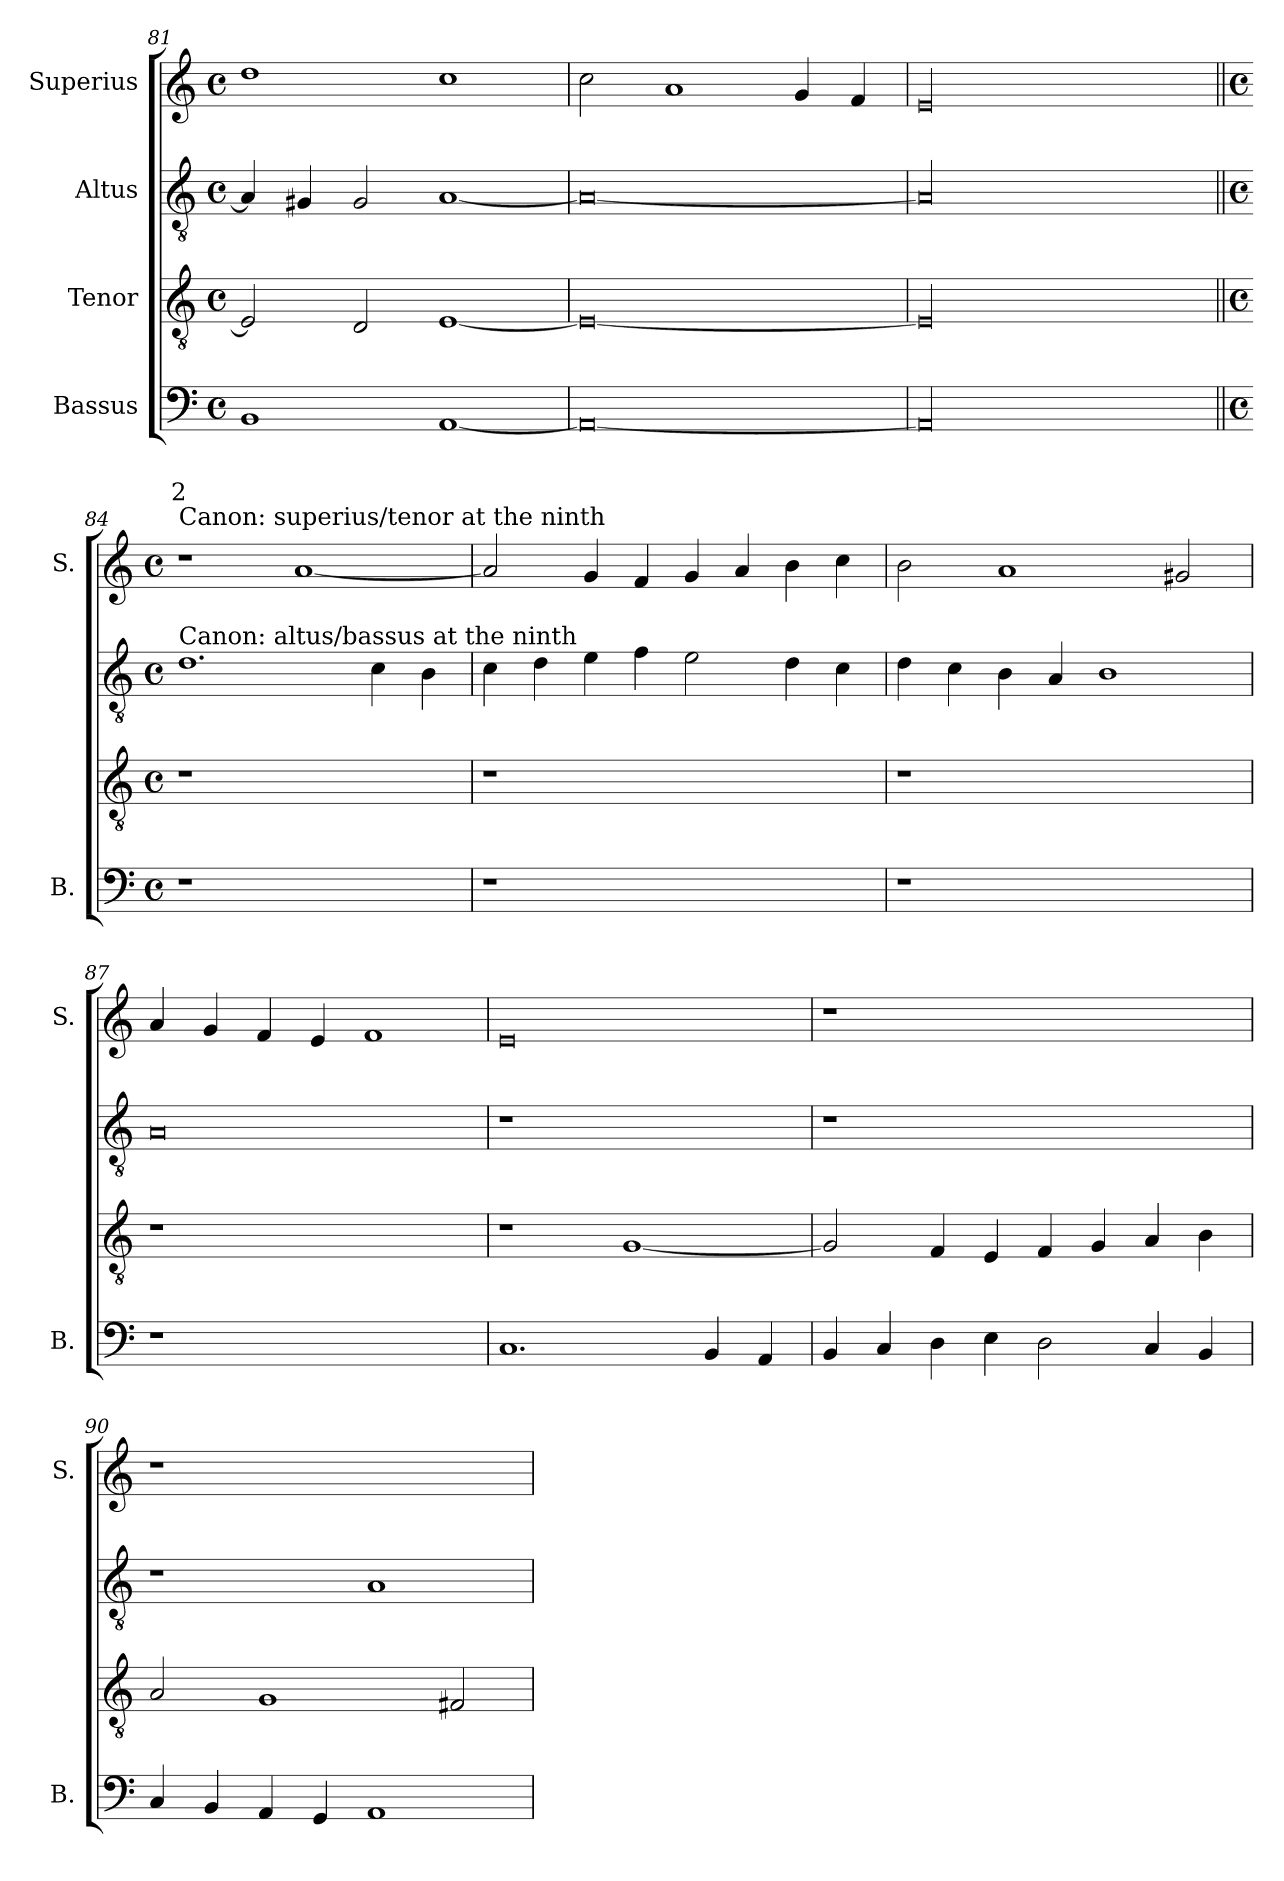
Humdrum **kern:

**kern	**kern	**kern	**kern
*part4	*part3	*part2	*part1
*staff4	*staff3	*staff2	*staff1
*I"Bassus	*I"Tenor	*I"Altus	*I"Superius
*I'B.	*	*	*I'S.
*clefF4	*clefGv2	*clefGv2	*clefG2
*	*ITrd7c12	*ITrd7c12	*
*k[]	*k[]	*k[]	*k[]
*C:	*C:	*C:	*C:
*M4/4	*M4/4	*M4/4	*M4/4
*met(c)	*met(c)	*met(c)	*met(c)
=81	=81	=81	=81
1BBi	2EEi/]	4AAi/]	1ddi
.	.	4GG#Xi/	.
.	2DDi/	2GG#i/	.
[<1AAi	[<1EEi	[<1AAi	1cci
=82	=82	=82	=82
0AAi_<	0EEi_<	0AAi_<	2cci\
.	.	.	1ai
.	.	.	4gi/
.	.	.	4fi/
=83	=83	=83	=83
00AAi]	00EEi]	00AAi]	00ei
!!LO:LB:g=z
=84||	=84||	=84||	=84||
*M4/4	*M4/4	*M4/4	*M4/4
*met(c)	*met(c)	*met(c)	*met(c)
!	!	!	!LO:TX:a:t=Canon&colon; superius/tenor at the ninth
!	!	!	!LO:TX:cj:t=2
!	!	!LO:TX:a:t=Canon&colon; altus/bassus at the ninth	!
!LO:N:vis=1	!LO:N:vis=1	!	!
1r	1r	1.Di	1r
1ryy	1ryy	.	[<1ai
.	.	4Ci\	.
.	.	4BBi\	.
=85	=85	=85	=85
!LO:N:vis=1	!LO:N:vis=1	!	!
1r	1r	4Ci\	2ai/]
.	.	4Di\	.
.	.	4Ei\	4gi/
.	.	4Fi\	4fi/
1ryy	1ryy	2Ei\	4gi/
.	.	.	4ai/
.	.	4Di\	4bi\
.	.	4Ci\	4cci\
=86	=86	=86	=86
!LO:N:vis=1	!LO:N:vis=1	!	!
1r	1r	4Di\	2bi\
.	.	4Ci\	.
.	.	4BBi\	1ai
.	.	4AAi/	.
1ryy	1ryy	1BBi	.
.	.	.	2g#Xi/
=87	=87	=87	=87
!LO:N:vis=1	!LO:N:vis=1	!	!
1r	1r	0AAi	4ai/
.	.	.	4gi/
.	.	.	4fi/
.	.	.	4ei/
1ryy	1ryy	.	1fi
=88	=88	=88	=88
!	!	!LO:N:vis=1	!
1.Ci	1r	1r	0ei
.	[<1GGi	1ryy	.
4BBi/	.	.	.
4AAi/	.	.	.
!!LO:LB:g=z
=89	=89	=89	=89
!	!	!LO:N:vis=1	!LO:N:vis=1
4BBi/	2GGi/]	1r	1r
4Ci/	.	.	.
4Di\	4FFi/	.	.
4Ei\	4EEi/	.	.
2Di\	4FFi/	1ryy	1ryy
.	4GGi/	.	.
4Ci/	4AAi/	.	.
4BBi/	4BBi\	.	.
=90	=90	=90	=90
!	!	!	!LO:N:vis=1
4Ci/	2AAi/	1r	1r
4BBi/	.	.	.
4AAi/	1GGi	.	.
4GGi/	.	.	.
1AAi	.	1AAi	1ryy
.	2FF#Xi/	.	.
=	=	=	=
*-	*-	*-	*-
